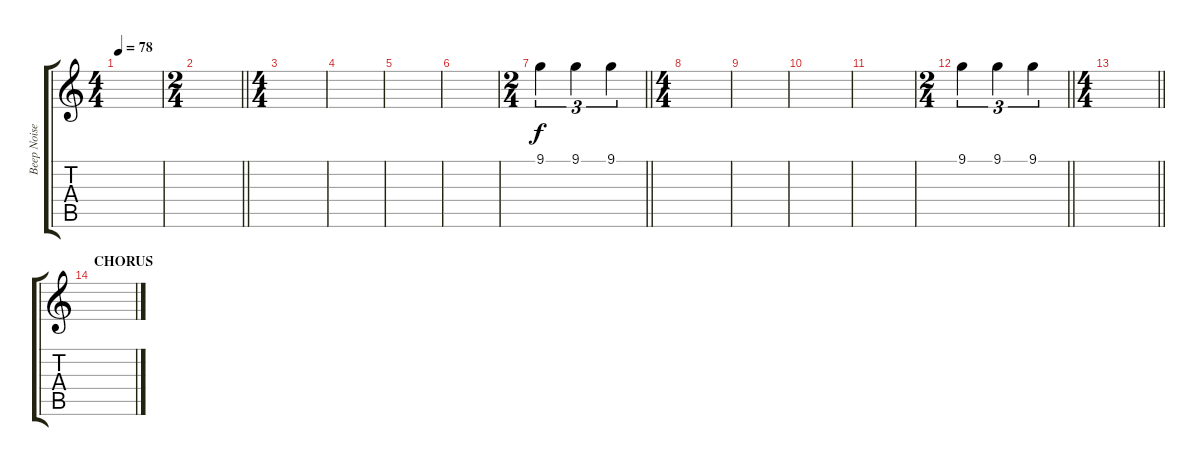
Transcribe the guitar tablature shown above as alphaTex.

\track ("Beep Noises" "Beep Noise") {instrument electricpiano1}
\staff {score tabs}
\tuning (Bb4 B3 G3 D3 A2 E2) {hide}
\ts (4 4)
\tempo 78
\clef g2
\ks c
|
\ts (2 4)
\barLineRight lightlight
|
\ts (4 4)
|
|
|
|
\ts (2 4)
\barLineRight lightlight
9.1.4{tu (3 2)} 9.1.4{tu (3 2)} 9.1.4{tu (3 2)} |
\ts (4 4)
|
|
|
|
\ts (2 4)
\barLineRight lightlight
9.1.4{tu (3 2)} 9.1.4{tu (3 2)} 9.1.4{tu (3 2)} |
\ts (4 4)
\barLineRight lightlight
|
\section ("" "CHORUS")
